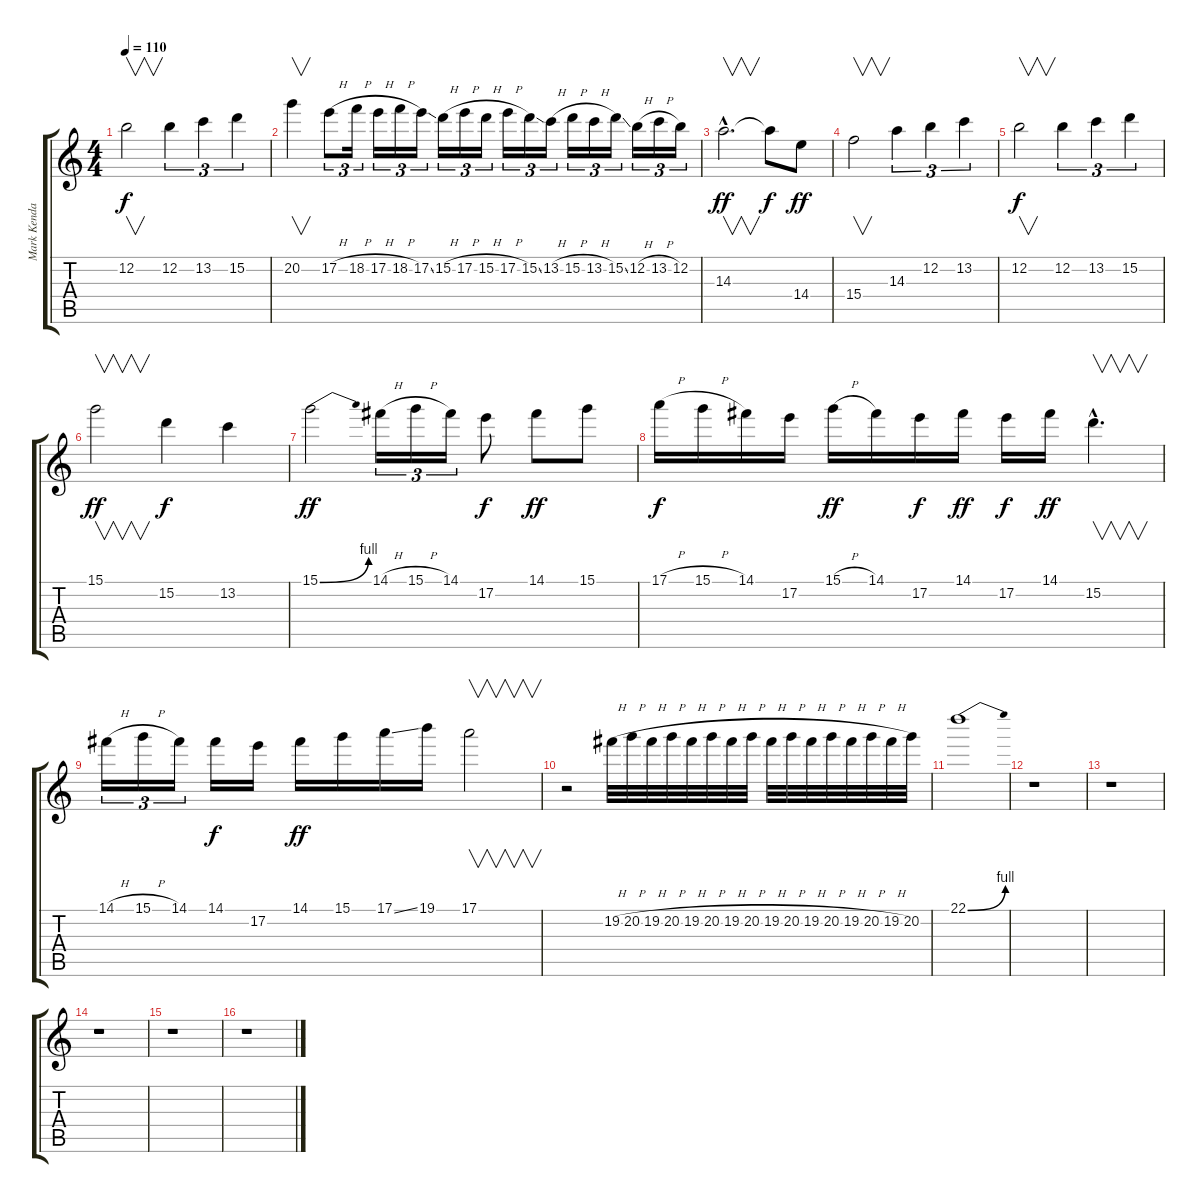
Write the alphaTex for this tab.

\track ("Mark Kendall solo" "Mark Kenda") {instrument distortionguitar}
\staff {score tabs}
\tuning (E4 B3 G3 D3 A2 E2) {hide}
\ts (4 4)
\tempo 110
\clef g2
\ks c
12.2.2{v dy f} 12.2.4{tu (3 2)} 13.2.4{tu (3 2)} 15.2.4{tu (3 2)} |
20.2.4{v} 17.2{h}.8{tu (3 2)} 18.2{h}.16{tu (3 2)} 17.2{h}.16{tu (3 2)} 18.2{h}.16{tu (3 2)} 17.2{ss}.16{tu (3 2)} 15.2{h}.16{tu (3 2)} 17.2{h}.16{tu (3 2)} 15.2{h}.16{tu (3 2)} 17.2{h}.16{tu (3 2)} 15.2{ss}.16{tu (3 2)} 13.2{h}.16{tu (3 2)} 15.2{h}.16{tu (3 2)} 13.2{h}.16{tu (3 2)} 15.2{ss}.16{tu (3 2)} 12.2{h}.16{tu (3 2)} 13.2{h}.16{tu (3 2)} 12.2.16{tu (3 2)} |
14.3{hac}.2{v d dy ff} 14.3{t}.8{dy f} 14.4.8{dy ff} |
15.4.2{v} 14.3.4{tu (3 2)} 12.2.4{tu (3 2)} 13.2.4{tu (3 2)} |
12.2.2{v dy f} 12.2.4{tu (3 2)} 13.2.4{tu (3 2)} 15.2.4{tu (3 2)} |
15.1.2{v dy ff} 15.2.4{dy f} 13.2.4 |
15.1{be (bend 0 0 60 4)}.2{dy ff} 14.1{h}.16{tu (3 2)} 15.1{h}.16{tu (3 2)} 14.1.16{tu (3 2)} 17.2.8{dy f} 14.1.8{dy ff} 15.1.8 |
17.1{h}.16{dy f} 15.1{h}.16 14.1.16 17.2.16 15.1{h}.16{dy ff} 14.1.16 17.2.16{dy f} 14.1.16{dy ff} 17.2.16{dy f} 14.1.16{dy ff} 15.2{hac}.4{v d} |
14.1{h}.16{tu (3 2)} 15.1{h}.16{tu (3 2)} 14.1.16{tu (3 2)} 14.1.16{dy f} 17.2.16 14.1.16{dy ff} 15.1.16 17.1{ss}.16 19.1.16 17.1.2{v} |
r.2 19.2{h}.32 20.2{h}.32 19.2{h}.32 20.2{h}.32 19.2{h}.32 20.2{h}.32 19.2{h}.32 20.2{h}.32 19.2{h}.32 20.2{h}.32 19.2{h}.32 20.2{h}.32 19.2{h}.32 20.2{h}.32 19.2{h}.32 20.2.32 |
22.1{be (bend 0 0 60 4)}.1 |
r.1 |
r.1 |
r.1 |
r.1 |
r.1
